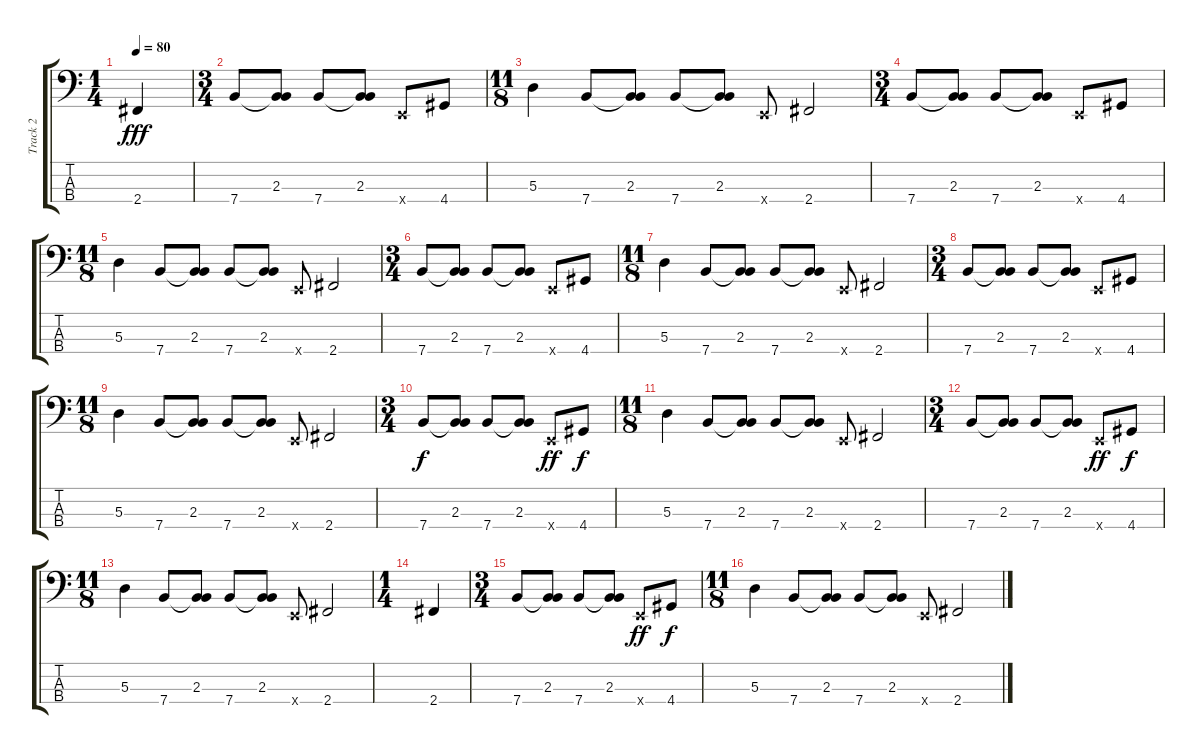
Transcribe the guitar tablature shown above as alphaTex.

\track ("Track 2" "Track 2") {instrument electricbassfinger}
\staff {score tabs}
\tuning (G2 D2 A1 E1) {hide}
\ts (1 4)
\tempo 80
\clef f4
\ks c
2.4.4{dy fff instrument electricbassfinger} |
\ts (3 4)
7.4.8 (2.3 7.4{t}).8 7.4.8 (2.3 7.4{t}).8 0.4{x}.8 4.4.8 |
\ts (11 8)
5.3.4 7.4.8 (2.3 7.4{t}).8 7.4.8 (2.3 7.4{t}).8 0.4{x}.8 2.4.2 |
\ts (3 4)
7.4.8 (2.3 7.4{t}).8 7.4.8 (2.3 7.4{t}).8 0.4{x}.8 4.4.8 |
\ts (11 8)
5.3.4 7.4.8 (2.3 7.4{t}).8 7.4.8 (2.3 7.4{t}).8 0.4{x}.8 2.4.2 |
\ts (3 4)
7.4.8 (2.3 7.4{t}).8 7.4.8 (2.3 7.4{t}).8 0.4{x}.8 4.4.8 |
\ts (11 8)
5.3.4 7.4.8 (2.3 7.4{t}).8 7.4.8 (2.3 7.4{t}).8 0.4{x}.8 2.4.2 |
\ts (3 4)
7.4.8 (2.3 7.4{t}).8 7.4.8 (2.3 7.4{t}).8 0.4{x}.8 4.4.8 |
\ts (11 8)
5.3.4 7.4.8 (2.3 7.4{t}).8 7.4.8 (2.3 7.4{t}).8 0.4{x}.8 2.4.2 |
\ts (3 4)
7.4.8{dy f} (2.3 7.4{t}).8 7.4.8 (2.3 7.4{t}).8 0.4{x}.8{dy ff} 4.4.8{dy f} |
\ts (11 8)
5.3.4 7.4.8 (2.3 7.4{t}).8 7.4.8 (2.3 7.4{t}).8 0.4{x}.8 2.4.2 |
\ts (3 4)
7.4.8 (2.3 7.4{t}).8 7.4.8 (2.3 7.4{t}).8 0.4{x}.8{dy ff} 4.4.8{dy f} |
\ts (11 8)
5.3.4 7.4.8 (2.3 7.4{t}).8 7.4.8 (2.3 7.4{t}).8 0.4{x}.8 2.4.2 |
\ts (1 4)
2.4.4 |
\ts (3 4)
7.4.8 (2.3 7.4{t}).8 7.4.8 (2.3 7.4{t}).8 0.4{x}.8{dy ff} 4.4.8{dy f} |
\ts (11 8)
5.3.4 7.4.8 (2.3 7.4{t}).8 7.4.8 (2.3 7.4{t}).8 0.4{x}.8 2.4.2
